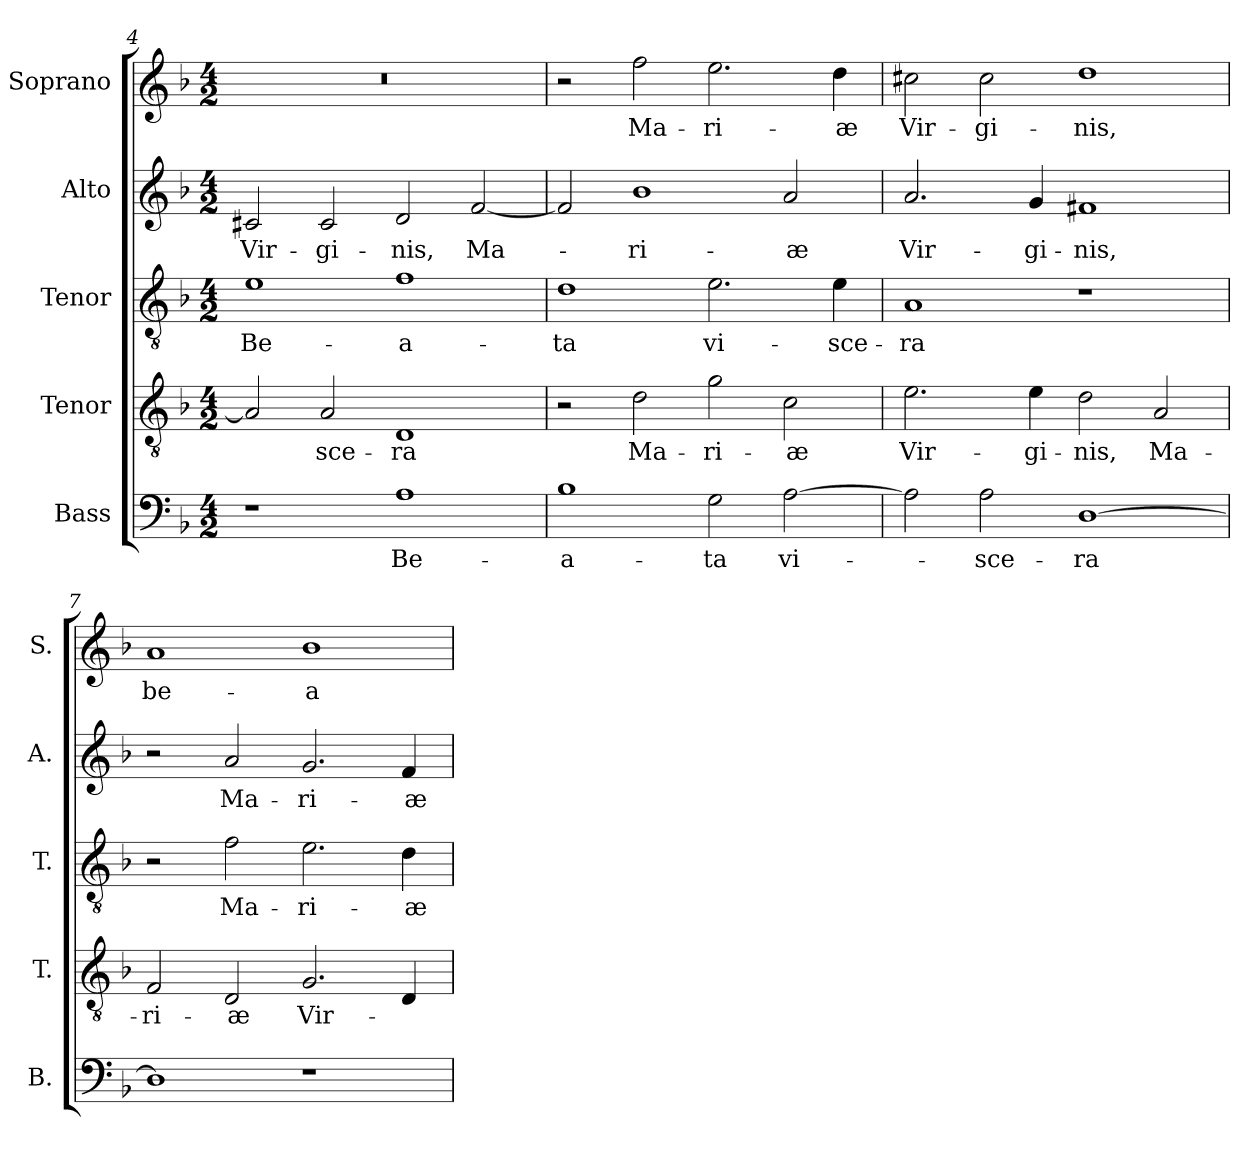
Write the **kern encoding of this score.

**kern	**text	**kern	**text	**kern	**text	**kern	**text	**kern	**text
*part5	*part5	*part4	*part4	*part3	*part3	*part2	*part2	*part1	*part1
*staff5	*staff5	*staff4	*staff4	*staff3	*staff3	*staff2	*staff2	*staff1	*staff1
*I"Bass	*	*I"Tenor	*	*I"Tenor	*	*I"Alto	*	*I"Soprano	*
*I'B.	*	*I'T.	*	*I'T.	*	*I'A.	*	*I'S.	*
*clefF4	*	*clefGv2	*	*clefGv2	*	*clefG2	*	*clefG2	*
*	*	*ITrd7c12	*	*ITrd7c12	*	*	*	*	*
*k[b-]	*	*k[b-]	*	*k[b-]	*	*k[b-]	*	*k[b-]	*
*F:	*	*F:	*	*F:	*	*F:	*	*F:	*
*M4/2	*	*M4/2	*	*M4/2	*	*M4/2	*	*M4/2	*
=4	=4	=4	=4	=4	=4	=4	=4	=4	=4
!	!	!	!	!	!LO:LY:b:color=#000000	!	!	!	!
!	!	!	!	!	!	!	!LO:LY:b:color=#000000	!LO:N:vis=1	!
1r	.	2AAi/]	.	1Ei	Be-	2c#Xi/	Vir-	0r	.
!	!	!	!LO:LY:b:color=#000000	!	!	!	!	!	!
!	!	!	!	!	!	!	!LO:LY:b:color=#000000	!	!
.	.	2AAi/	-sce-	.	.	2c#i/	-gi-	.	.
!	!LO:LY:b:color=#000000	!	!	!	!	!	!	!	!
!	!	!	!LO:LY:b:color=#000000	!	!	!	!	!	!
!	!	!	!	!	!LO:LY:b:color=#000000	!	!	!	!
!	!	!	!	!	!	!	!LO:LY:b:color=#000000	!	!
1Ai	Be-	1DDi	-ra	1Fi	-a-	2di/	-nis,	.	.
!	!	!	!	!	!	!	!LO:LY:b:color=#000000	!	!
.	.	.	.	.	.	[2fi/	Ma-	.	.
=5	=5	=5	=5	=5	=5	=5	=5	=5	=5
!	!LO:LY:b:color=#000000	!	!	!	!	!	!	!	!
!	!	!	!	!	!LO:LY:b:color=#000000	!	!	!	!
1B-i	-a-	2r	.	1Di	-ta	2fi/]	.	2r	.
!	!	!	!LO:LY:b:color=#000000	!	!	!	!	!	!
!	!	!	!	!	!	!	!LO:LY:b:color=#000000	!	!
!	!	!	!	!	!	!	!	!	!LO:LY:b:color=#000000
.	.	2Di\	Ma-	.	.	1b-i	-ri-	2ffi\	Ma-
!	!LO:LY:b:color=#000000	!	!	!	!	!	!	!	!
!	!	!	!LO:LY:b:color=#000000	!	!	!	!	!	!
!	!	!	!	!	!LO:LY:b:color=#000000	!	!	!	!
!	!	!	!	!	!	!	!	!	!LO:LY:b:color=#000000
2Gi\	-ta	2Gi\	-ri-	2.Ei\	vi-	.	.	2.eei\	-ri-
!	!LO:LY:b:color=#000000	!	!	!	!	!	!	!	!
!	!	!	!LO:LY:b:color=#000000	!	!	!	!	!	!
!	!	!	!	!	!	!	!LO:LY:b:color=#000000	!	!
[2Ai\	vi-	2Ci\	-æ	.	.	2ai/	-æ	.	.
!	!	!	!	!	!LO:LY:b:color=#000000	!	!	!	!
!	!	!	!	!	!	!	!	!	!LO:LY:b:color=#000000
.	.	.	.	4Ei\	-sce-	.	.	4ddi\	-æ
!!LO:LB:g=z
=6	=6	=6	=6	=6	=6	=6	=6	=6	=6
!	!	!	!LO:LY:b:color=#000000	!	!	!	!	!	!
!	!	!	!	!	!LO:LY:b:color=#000000	!	!	!	!
!	!	!	!	!	!	!	!LO:LY:b:color=#000000	!	!
!	!	!	!	!	!	!	!	!	!LO:LY:b:color=#000000
2Ai\]	.	2.Ei\	Vir-	1AAi	-ra	2.ai/	Vir-	2cc#Xi\	Vir-
!	!LO:LY:b:color=#000000	!	!	!	!	!	!	!	!
!	!	!	!	!	!	!	!	!	!LO:LY:b:color=#000000
2Ai\	-sce-	.	.	.	.	.	.	2cc#i\	-gi-
!	!	!	!LO:LY:b:color=#000000	!	!	!	!	!	!
!	!	!	!	!	!	!	!LO:LY:b:color=#000000	!	!
.	.	4Ei\	-gi-	.	.	4gi/	-gi-	.	.
!	!LO:LY:b:color=#000000	!	!	!	!	!	!	!	!
!	!	!	!LO:LY:b:color=#000000	!	!	!	!	!	!
!	!	!	!	!	!	!	!LO:LY:b:color=#000000	!	!
!	!	!	!	!	!	!	!	!	!LO:LY:b:color=#000000
[1Di	-ra	2Di\	-nis,	1r	.	1f#Xi	-nis,	1ddi	-nis,
!	!	!	!LO:LY:b:color=#000000	!	!	!	!	!	!
.	.	2AAi/	Ma-	.	.	.	.	.	.
=7	=7	=7	=7	=7	=7	=7	=7	=7	=7
!	!	!	!LO:LY:b:color=#000000	!	!	!	!	!	!
!	!	!	!	!	!	!	!	!	!LO:LY:b:color=#000000
1Di]	.	2FFi/	-ri-	2r	.	2r	.	1ai	be-
!	!	!	!LO:LY:b:color=#000000	!	!	!	!	!	!
!	!	!	!	!	!LO:LY:b:color=#000000	!	!	!	!
!	!	!	!	!	!	!	!LO:LY:b:color=#000000	!	!
.	.	2DDi/	-æ	2Fi\	Ma-	2ai/	Ma-	.	.
!	!	!	!LO:LY:b:color=#000000	!	!	!	!	!	!
!	!	!	!	!	!LO:LY:b:color=#000000	!	!	!	!
!	!	!	!	!	!	!	!LO:LY:b:color=#000000	!	!
!	!	!	!	!	!	!	!	!	!LO:LY:b:color=#000000
1r	.	2.GGi/	Vir-	2.Ei\	-ri-	2.gi/	-ri-	1b-i	-a-
!	!	!	!	!	!LO:LY:b:color=#000000	!	!	!	!
!	!	!	!	!	!	!	!LO:LY:b:color=#000000	!	!
.	.	4DDi/	.	4Di\	-æ	4fi/	-æ	.	.
=	=	=	=	=	=	=	=	=	=
*-	*-	*-	*-	*-	*-	*-	*-	*-	*-
